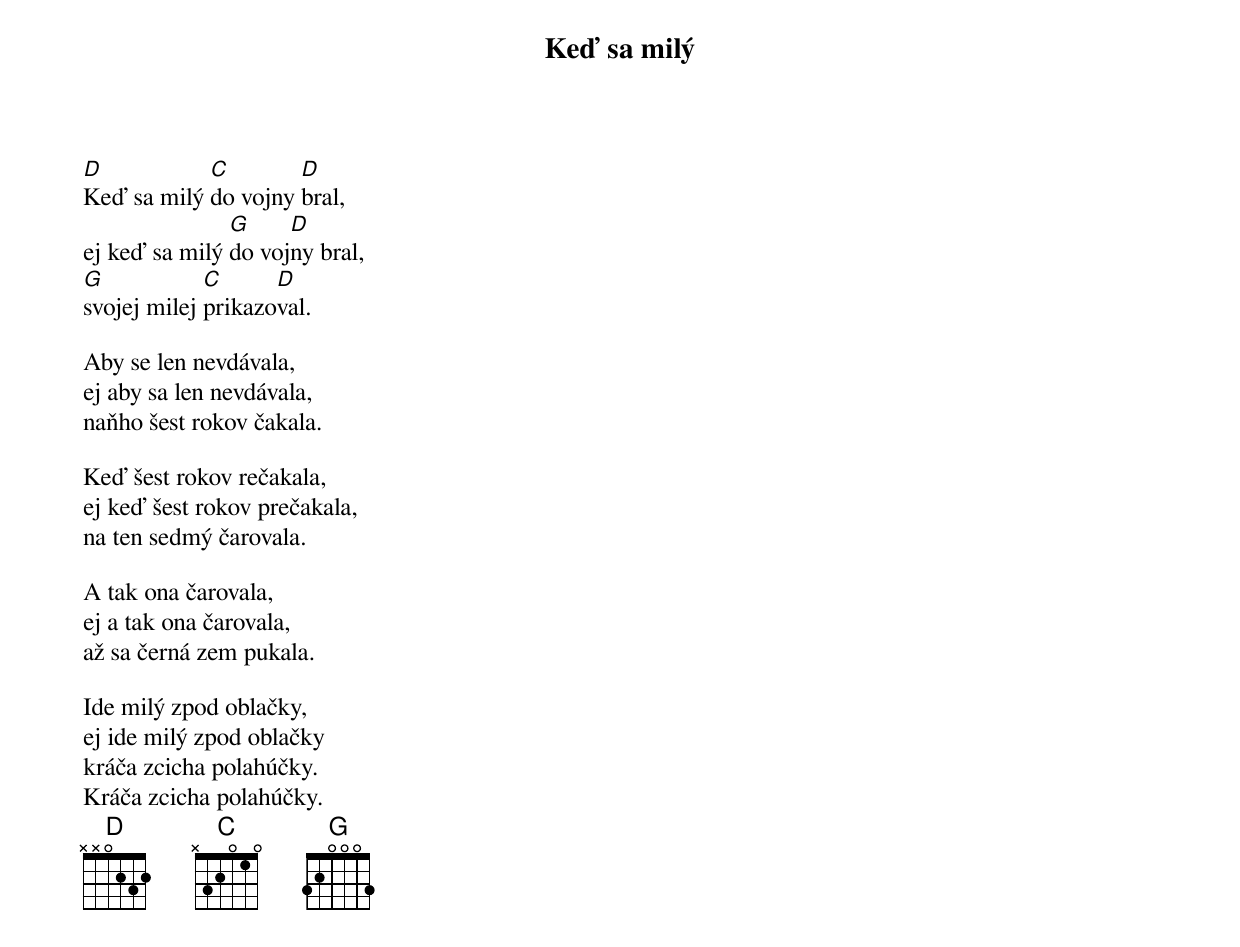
{title: Keď sa milý}

[D]Keď sa milý [C]do vojny [D]bral,
ej keď sa milý [G]do voj[D]ny bral,
[G]svojej milej [C]prikazo[D]val.

Aby se len nevdávala,
ej aby sa len nevdávala,
naňho šest rokov čakala.

Keď šest rokov rečakala,
ej keď šest rokov prečakala,
na ten sedmý čarovala.

A tak ona čarovala,
ej a tak ona čarovala,
až sa černá zem pukala.

Ide milý zpod oblačky,
ej ide milý zpod oblačky
kráča zcicha polahúčky.
Kráča zcicha polahúčky.
